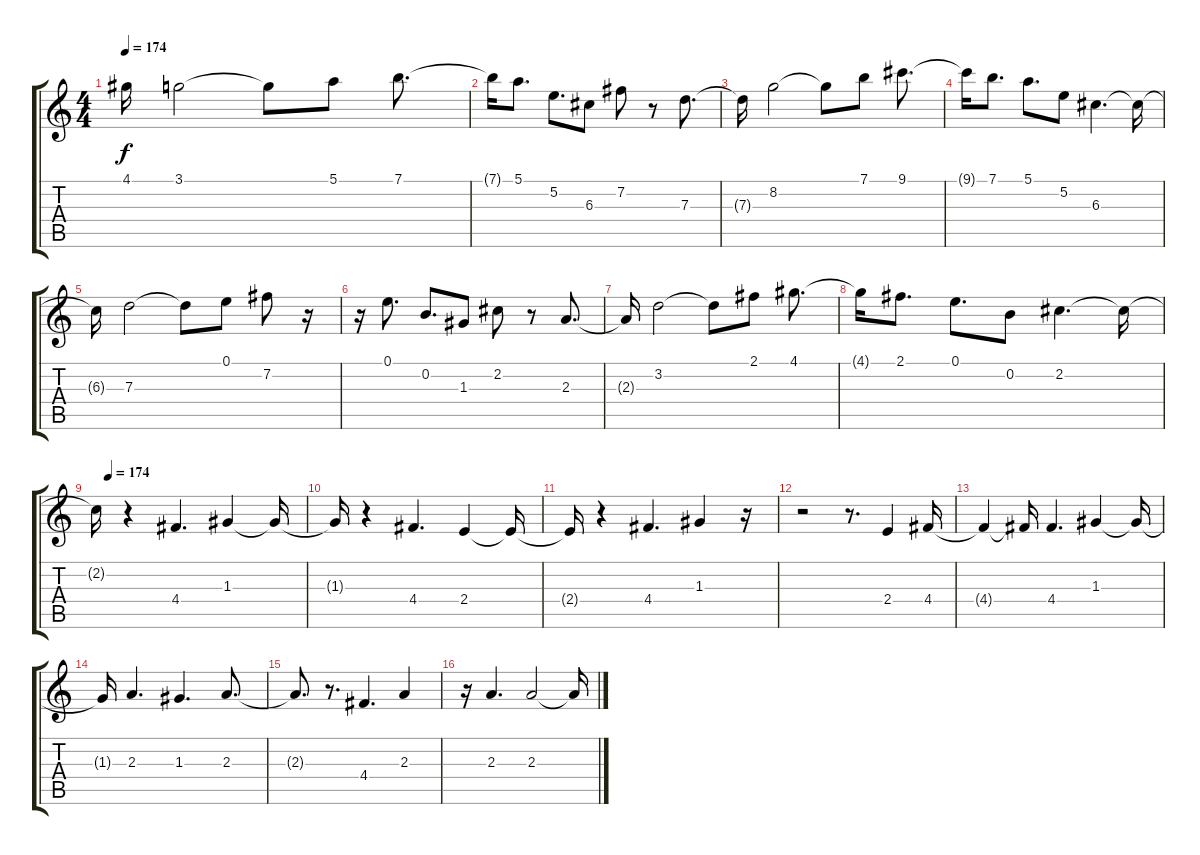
\track "" {instrument overdrivenguitar}
\staff {score tabs}
\tuning (E4 B3 G3 D3 A2 E2) {hide}
\ts (4 4)
\tempo 174
\clef g2
\ks c
4.1{t}.16{dy f} 3.1.2 3.1{t}.8 5.1.8 7.1.8{d} |
7.1{t}.16 5.1.8{d} 5.2.8{d} 6.3.8 7.2.8 r.8 7.3.8{d} |
7.3{t}.16 8.2.2 8.2{t}.8 7.1.8 9.1.8{d} |
9.1{t}.16 7.1.8{d} 5.1.8{d} 5.2.8 6.3.4{d} 6.3{t}.16 |
6.3{t}.16 7.3.2 7.3{t}.8 0.1.8 7.2.8 r.16 |
r.16 0.1.8{d} 0.2.8{d} 1.3.8 2.2.8 r.8 2.3.8{d} |
2.3{t}.16 3.2.2 3.2{t}.8 2.1.8 4.1.8{d} |
4.1{t}.16 2.1.8{d} 0.1.8{d} 0.2.8 2.2.4{d} 2.2{t}.16 |
\tempo (174 0.0625)
2.2{t}.16 r.4 4.4.4{d} 1.3.4 1.3{t}.16 |
1.3{t}.16 r.4 4.4.4{d} 2.4.4 2.4{t}.16 |
2.4{t}.16 r.4 4.4.4{d} 1.3.4 r.16 |
r.2 r.8{d} 2.4.4 4.4.16 |
4.4{t}.4 4.4{t}.16 4.4.4{d} 1.3.4 1.3{t}.16 |
1.3{t}.16 2.3.4{d} 1.3.4{d} 2.3.8{d} |
2.3{t}.8{d} r.8{d} 4.4.4{d} 2.3.4 |
r.16 2.3.4{d} 2.3.2 2.3{t}.16
